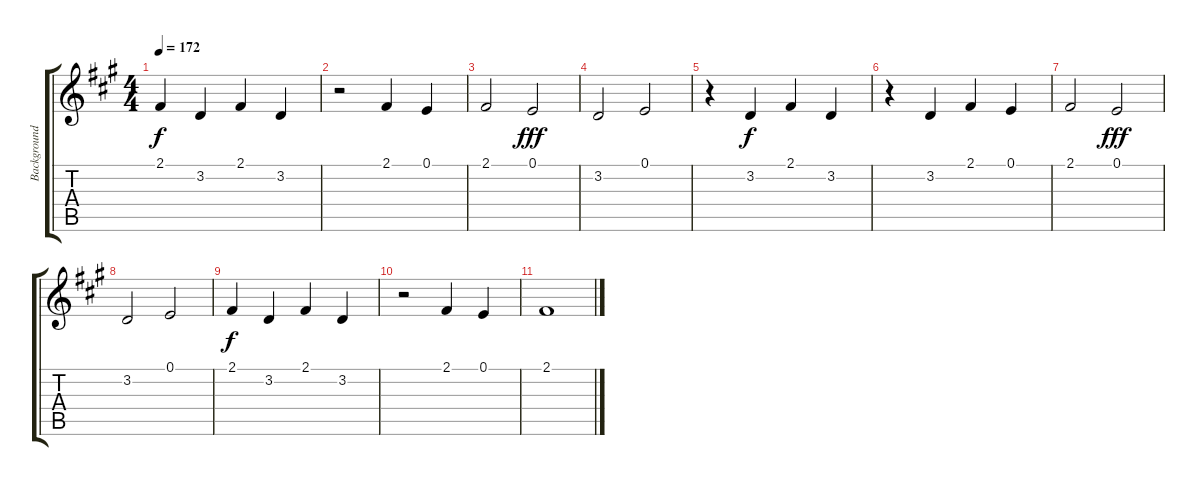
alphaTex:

\track ("Background" "Background") {instrument choiraahs}
\staff {score tabs}
\tuning (E4 B3 G3 D3 A2 E2) {hide}
\ts (4 4)
\tempo 172
\clef g2
\ks a
2.1.4{dy f} 3.2.4 2.1.4 3.2.4 |
r.2 2.1.4 0.1.4 |
2.1.2 0.1.2{dy fff} |
3.2.2 0.1.2 |
r.4 3.2.4{dy f} 2.1.4 3.2.4 |
r.4 3.2.4 2.1.4 0.1.4 |
2.1.2 0.1.2{dy fff} |
3.2.2 0.1.2 |
2.1.4{dy f} 3.2.4 2.1.4 3.2.4 |
r.2 2.1.4 0.1.4 |
2.1.1
